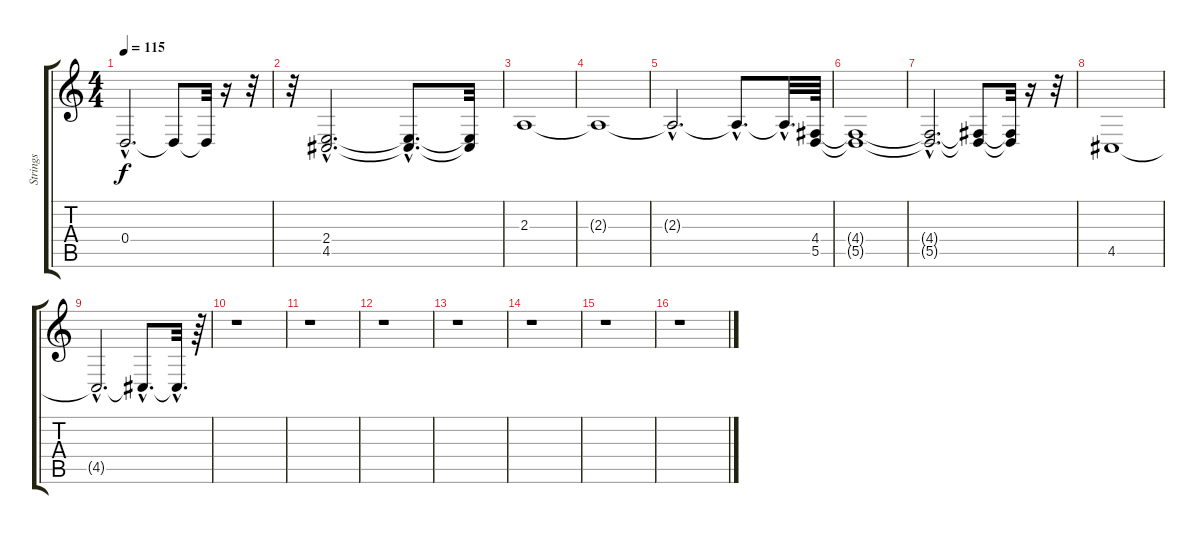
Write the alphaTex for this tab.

\track ("Strings             " "Strings   ") {instrument acousticgrandpiano}
\staff {score tabs}
\tuning (E4 B3 G3 D3 A2 E2) {hide}
\ts (4 4)
\tempo 115
\clef g2
\ks c
0.4{hac t}.2{d dy f} 0.4{t}.8 0.4{t}.32 r.16 r.32 |
r.32 (2.4{hac} 4.5{hac}).2{d} (2.4{hac t} 4.5{hac t}).8{d} (2.4{t} 4.5{t}).32 |
2.3.1 |
2.3{t}.1 |
2.3{hac t}.2{d} 2.3{hac t}.8{d} 2.3{hac t}.32{d} (4.4 5.5).64 |
(4.4{t} 5.5{t}).1 |
(4.4{hac t} 5.5{hac t}).2{d} (4.4{t} 5.5{t}).8 (4.4{t} 5.5{t}).32 r.16 r.32 |
4.5.1 |
4.5{hac t}.2{d} 4.5{hac t}.8{d} 4.5{hac t}.32{d} r.64 |
r.1 |
r.1 |
r.1 |
r.1 |
r.1 |
r.1 |
r.1
